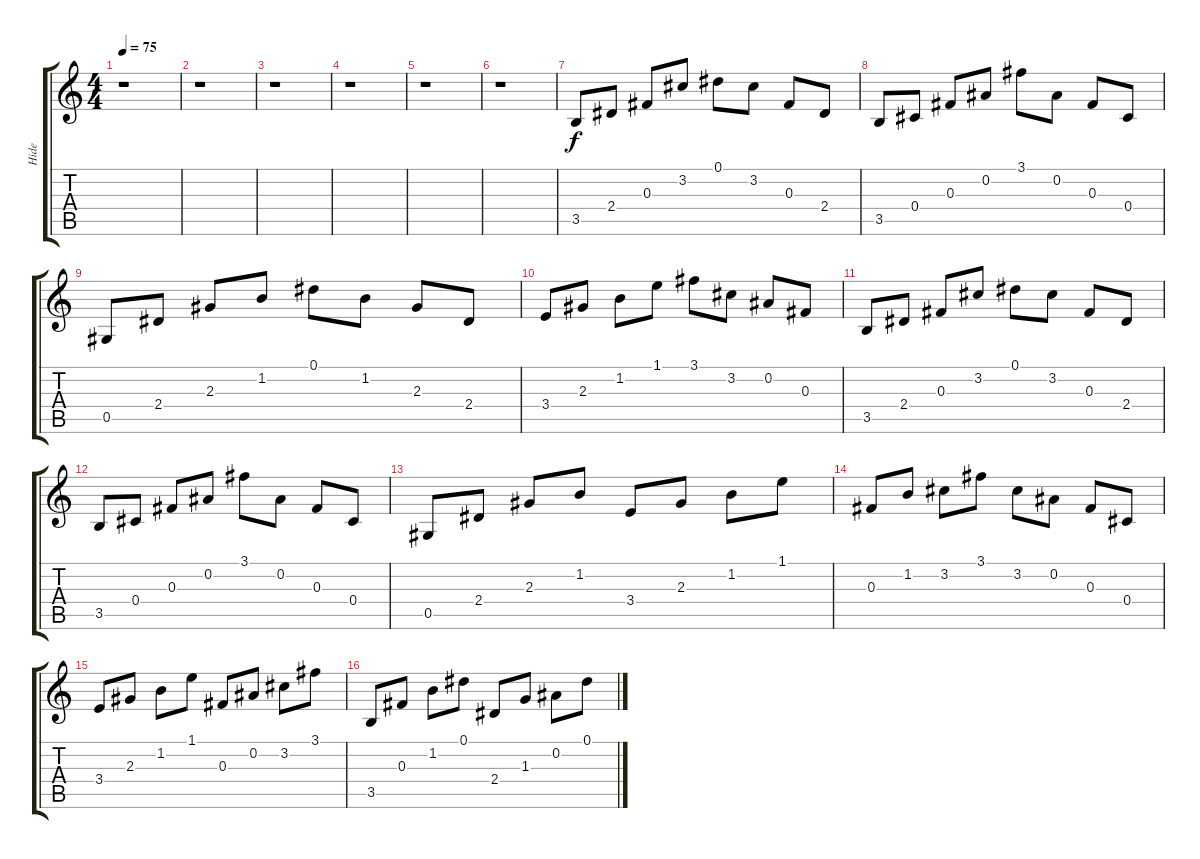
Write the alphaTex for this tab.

\track ("Hide" "Hide") {instrument distortionguitar}
\staff {score tabs}
\tuning (Eb4 Bb3 Gb3 Db3 Ab2 Eb2) {hide}
\ts (4 4)
\tempo 75
\clef g2
\ks c
r.1{dy f} |
r.1 |
r.1 |
r.1 |
r.1 |
r.1 |
3.5.8{instrument electricguitarclean} 2.4.8 0.3.8 3.2.8 0.1.8 3.2.8 0.3.8 2.4.8 |
3.5.8 0.4.8 0.3.8 0.2.8 3.1.8 0.2.8 0.3.8 0.4.8 |
0.5.8 2.4.8 2.3.8 1.2.8 0.1.8 1.2.8 2.3.8 2.4.8 |
3.4.8 2.3.8 1.2.8 1.1.8 3.1.8 3.2.8 0.2.8 0.3.8 |
3.5.8 2.4.8 0.3.8 3.2.8 0.1.8 3.2.8 0.3.8 2.4.8 |
3.5.8 0.4.8 0.3.8 0.2.8 3.1.8 0.2.8 0.3.8 0.4.8 |
0.5.8 2.4.8 2.3.8 1.2.8 3.4.8 2.3.8 1.2.8 1.1.8 |
0.3.8 1.2.8 3.2.8 3.1.8 3.2.8 0.2.8 0.3.8 0.4.8 |
3.4.8 2.3.8 1.2.8 1.1.8 0.3.8 0.2.8 3.2.8 3.1.8 |
3.5.8 0.3.8 1.2.8 0.1.8 2.4.8 1.3.8 0.2.8 0.1.8
